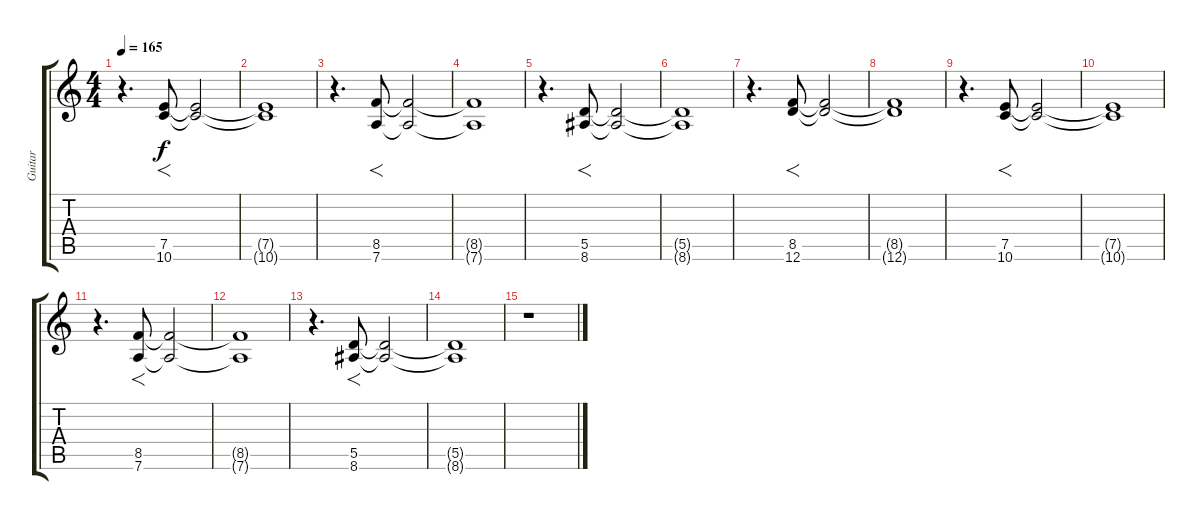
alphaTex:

\track ("Guitar" "Guitar") {instrument overdrivenguitar}
\staff {score tabs}
\tuning (E4 B3 G3 D3 A2 D2) {hide}
\ts (4 4)
\tempo 165
\clef g2
\ks c
r.4{d dy f} (7.5 10.6).8{f} (7.5{t} 10.6{t}).2 |
(7.5{t} 10.6{t}).1 |
r.4{d} (8.5 7.6).8{f} (8.5{t} 7.6{t}).2 |
(8.5{t} 7.6{t}).1 |
r.4{d} (5.5 8.6).8{f} (5.5{t} 8.6{t}).2 |
(5.5{t} 8.6{t}).1 |
r.4{d} (8.5 12.6).8{f} (8.5{t} 12.6{t}).2 |
(8.5{t} 12.6{t}).1 |
r.4{d} (7.5 10.6).8{f} (7.5{t} 10.6{t}).2 |
(7.5{t} 10.6{t}).1 |
r.4{d} (8.5 7.6).8{f} (8.5{t} 7.6{t}).2 |
(8.5{t} 7.6{t}).1 |
r.4{d} (5.5 8.6).8{f} (5.5{t} 8.6{t}).2 |
(5.5{t} 8.6{t}).1 |
r.1
